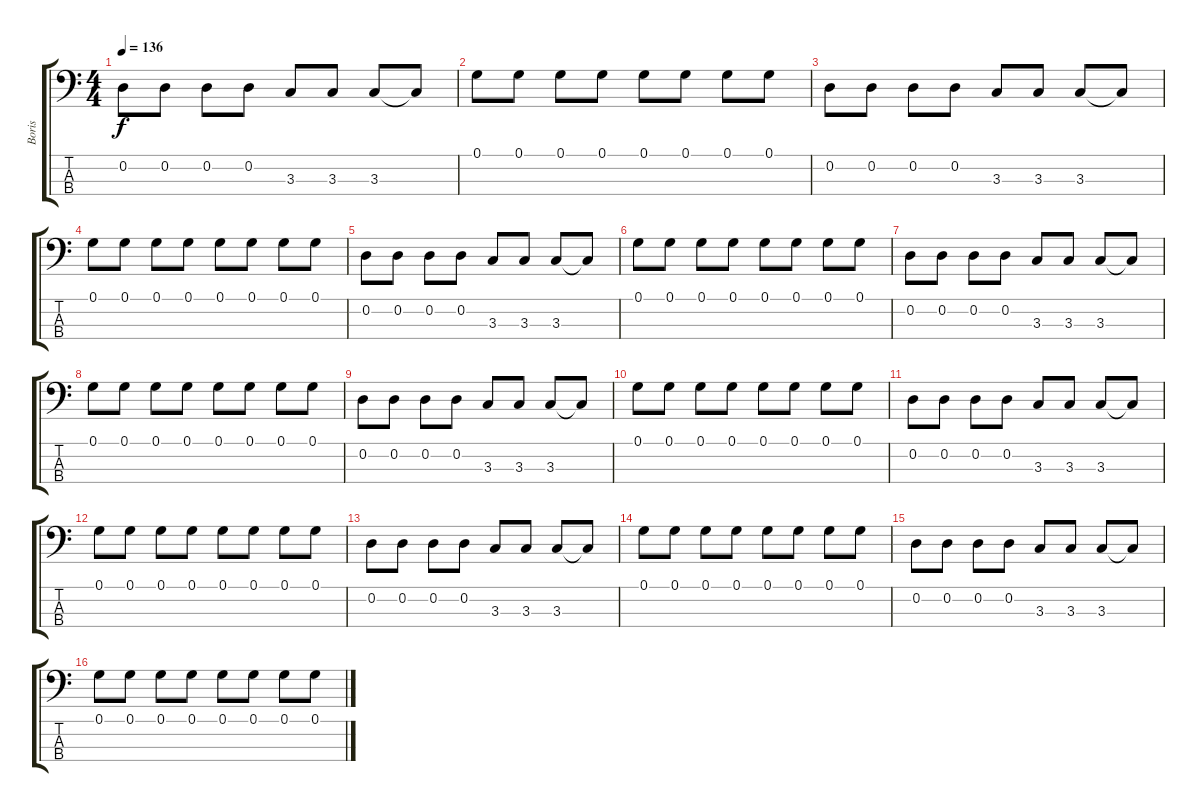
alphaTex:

\track ("Boris" "Boris") {instrument acousticbass}
\staff {score tabs}
\tuning (G2 D2 A1 E1) {hide}
\ts (4 4)
\tempo 136
\clef f4
\ks c
0.2.8{dy f} 0.2.8 0.2.8 0.2.8 3.3.8 3.3.8 3.3.8 3.3{t}.8 |
0.1.8 0.1.8 0.1.8 0.1.8 0.1.8 0.1.8 0.1.8 0.1.8 |
0.2.8 0.2.8 0.2.8 0.2.8 3.3.8 3.3.8 3.3.8 3.3{t}.8 |
0.1.8 0.1.8 0.1.8 0.1.8 0.1.8 0.1.8 0.1.8 0.1.8 |
0.2.8 0.2.8 0.2.8 0.2.8 3.3.8 3.3.8 3.3.8 3.3{t}.8 |
0.1.8 0.1.8 0.1.8 0.1.8 0.1.8 0.1.8 0.1.8 0.1.8 |
0.2.8 0.2.8 0.2.8 0.2.8 3.3.8 3.3.8 3.3.8 3.3{t}.8 |
0.1.8 0.1.8 0.1.8 0.1.8 0.1.8 0.1.8 0.1.8 0.1.8 |
0.2.8 0.2.8 0.2.8 0.2.8 3.3.8 3.3.8 3.3.8 3.3{t}.8 |
0.1.8 0.1.8 0.1.8 0.1.8 0.1.8 0.1.8 0.1.8 0.1.8 |
0.2.8 0.2.8 0.2.8 0.2.8 3.3.8 3.3.8 3.3.8 3.3{t}.8 |
0.1.8 0.1.8 0.1.8 0.1.8 0.1.8 0.1.8 0.1.8 0.1.8 |
0.2.8 0.2.8 0.2.8 0.2.8 3.3.8 3.3.8 3.3.8 3.3{t}.8 |
0.1.8 0.1.8 0.1.8 0.1.8 0.1.8 0.1.8 0.1.8 0.1.8 |
0.2.8 0.2.8 0.2.8 0.2.8 3.3.8 3.3.8 3.3.8 3.3{t}.8 |
0.1.8 0.1.8 0.1.8 0.1.8 0.1.8 0.1.8 0.1.8 0.1.8
